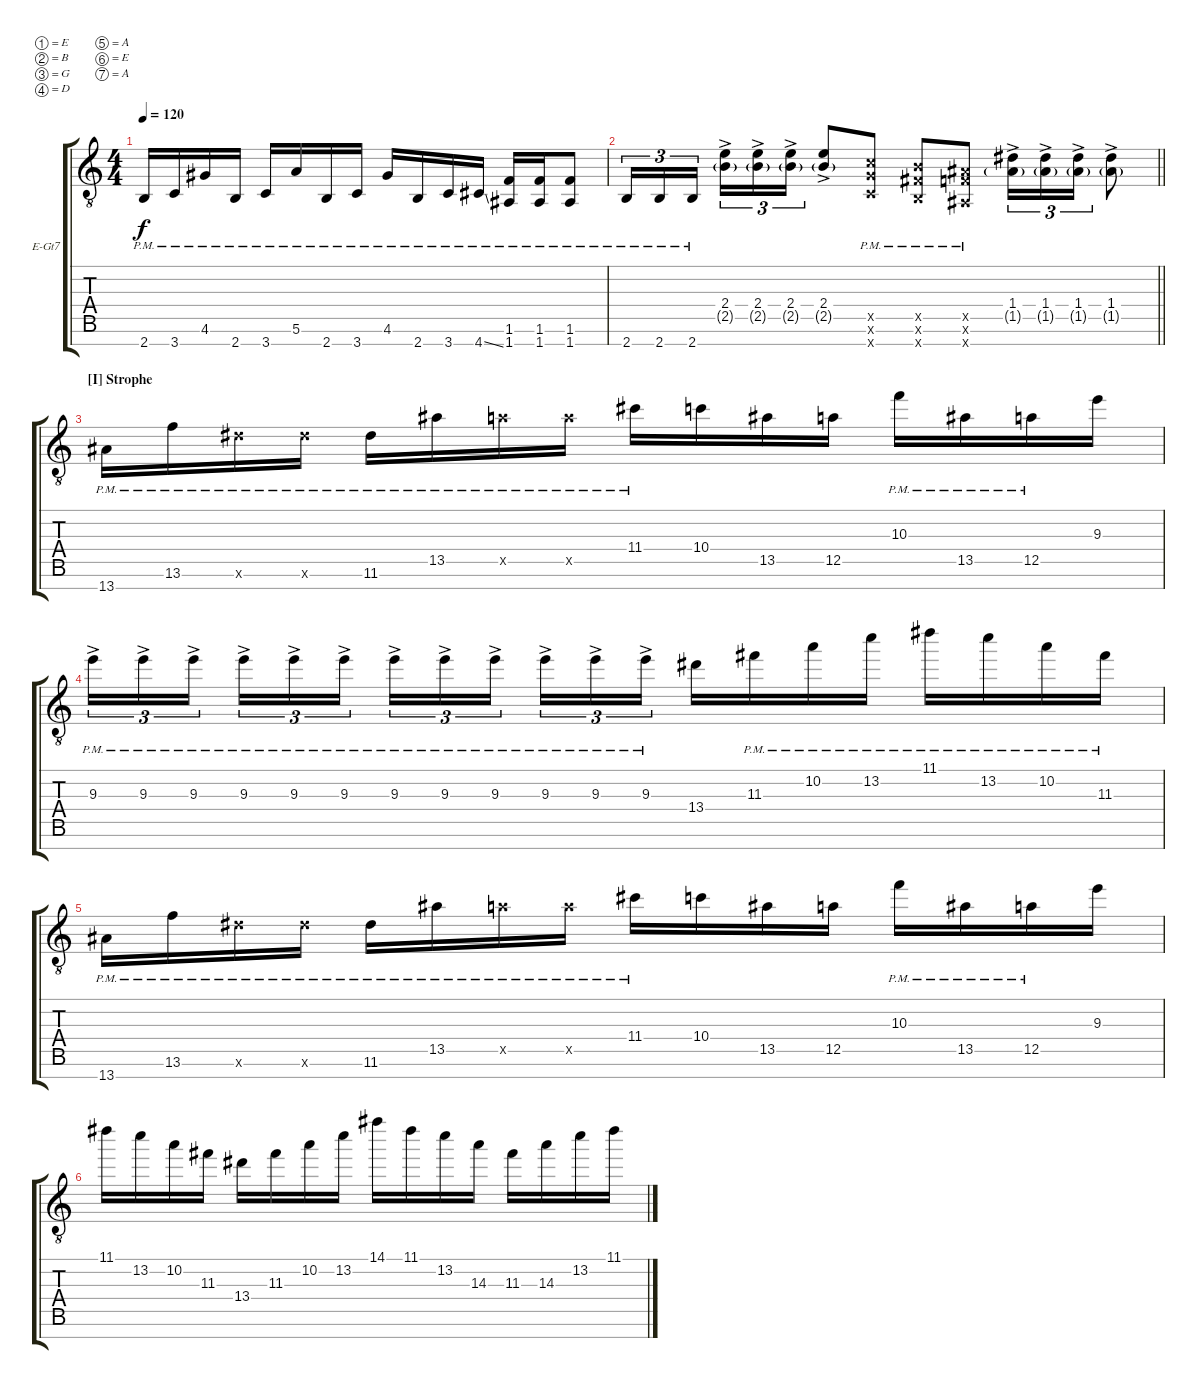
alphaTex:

\defaultSystemsLayout 4
\bracketExtendMode groupsimilarinstruments
\firstSystemTrackNameOrientation horizontal
\otherSystemsTrackNameOrientation horizontal
\track ("Electric Guitar" "E-Gt7") {instrument distortionguitar}
\staff {score tabs}
\tuning (E4 B3 G3 D3 A2 E2 A1)
\ts (4 4)
\tempo 120
\clef g2
\ottava 8vb
\ks c
2.7{pm}.16{dy f} 3.7{pm}.16 4.6{pm}.16 2.7{pm}.16 3.7{pm}.16 5.6{pm}.16 2.7{pm}.16 3.7{pm}.16 4.6{pm}.16 2.7{pm}.16 3.7{pm}.16 4.7{ss pm}.16 (1.7{pm} 1.6{pm}).16 (1.7{pm} 1.6{pm}).16 (1.7{pm} 1.6{pm}).8 |
\barLineRight lightlight
2.7{pm}.16{tu (3 2)} 2.7{pm}.16{tu (3 2)} 2.7{pm}.16{tu (3 2)} (2.4{ac} 2.5{g}).16{tu (3 2)} (2.4{ac} 2.5{g}).16{tu (3 2)} (2.4{ac} 2.5{g}).16{tu (3 2)} (2.4{ac} 2.5{g}).8 (3.5{pm x} 3.6{pm x} 3.7{pm x}).8 (2.7{pm x} 2.6{pm x} 2.5{pm x}).8 (1.5{pm x} 1.6{pm x} 1.7{pm x}).8 (1.4{ac} 1.5{g}).16{tu (3 2)} (1.4{ac} 1.5{g}).16{tu (3 2)} (1.4{ac} 1.5{g}).16{tu (3 2)} (1.4{ac} 1.5{g}).8 |
\section ("I" "Strophe")
13.7{pm}.16 13.6{pm}.16 11.6{pm x}.16 11.6{pm x}.16 11.6{pm}.16 13.5{pm}.16 12.5{pm x}.16 12.5{pm x}.16 11.4{pm}.16 10.4.16 13.5.16 12.5.16 10.3{pm}.16 13.5{pm}.16 12.5{pm}.16 9.3.16 |
9.3{ac pm}.16{tu (3 2)} 9.3{ac pm}.16{tu (3 2)} 9.3{ac pm}.16{tu (3 2)} 9.3{ac pm}.16{tu (3 2)} 9.3{ac pm}.16{tu (3 2)} 9.3{ac pm}.16{tu (3 2)} 9.3{ac pm}.16{tu (3 2)} 9.3{ac pm}.16{tu (3 2)} 9.3{ac pm}.16{tu (3 2)} 9.3{ac pm}.16{tu (3 2)} 9.3{ac pm}.16{tu (3 2)} 9.3{ac pm}.16{tu (3 2)} 13.4.16 11.3{pm}.16 10.2{pm}.16 13.2{pm}.16 11.1{pm}.16 13.2{pm}.16 10.2{pm}.16 11.3{pm}.16 |
13.7{pm}.16 13.6{pm}.16 11.6{pm x}.16 11.6{pm x}.16 11.6{pm}.16 13.5{pm}.16 12.5{pm x}.16 12.5{pm x}.16 11.4{pm}.16 10.4.16 13.5.16 12.5.16 10.3{pm}.16 13.5{pm}.16 12.5{pm}.16 9.3.16 |
11.1.16 13.2.16 10.2.16 11.3.16 13.4.16 11.3.16 10.2.16 13.2.16 14.1.16 11.1.16 13.2.16 14.3.16 11.3.16 14.3.16 13.2.16 11.1.16
